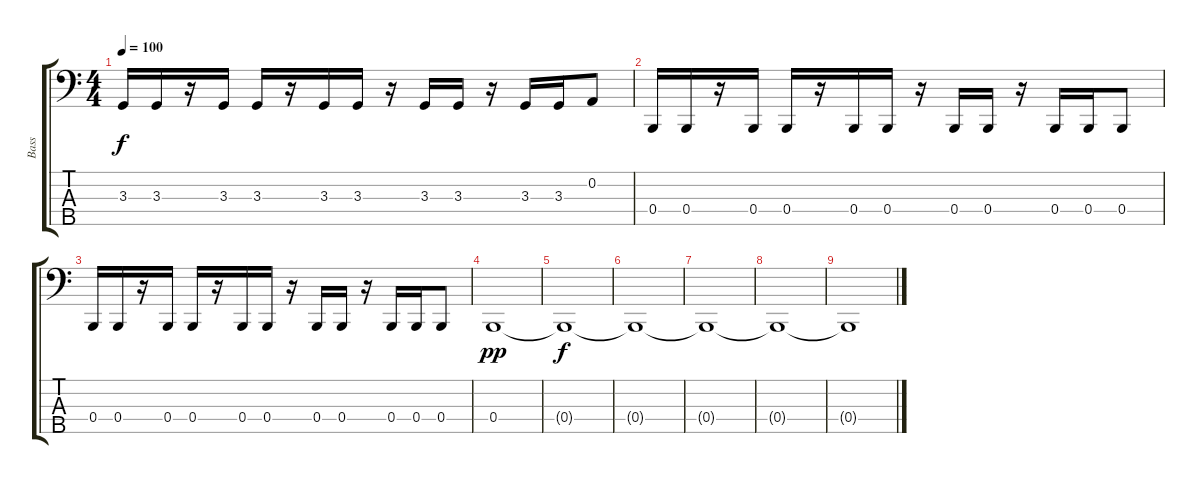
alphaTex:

\track ("Bass" "Bass") {instrument electricbassfinger}
\staff {score tabs}
\tuning (D2 A1 E1 B0 Gb0) {hide}
\ts (4 4)
\tempo 100
\clef f4
\ks c
3.3.16{dy f} 3.3.16 r.16 3.3.16 3.3.16 r.16 3.3.16 3.3.16 r.16 3.3.16 3.3.16 r.16 3.3.16 3.3.16 0.2.8 |
0.4.16 0.4.16 r.16 0.4.16 0.4.16 r.16 0.4.16 0.4.16 r.16 0.4.16 0.4.16 r.16 0.4.16 0.4.16 0.4.8 |
0.4.16 0.4.16 r.16 0.4.16 0.4.16 r.16 0.4.16 0.4.16 r.16 0.4.16 0.4.16 r.16 0.4.16 0.4.16 0.4.8 |
0.4.1{dy pp} |
0.4{t}.1{dy f} |
0.4{t}.1 |
0.4{t}.1 |
0.4{t}.1 |
0.4{t}.1
